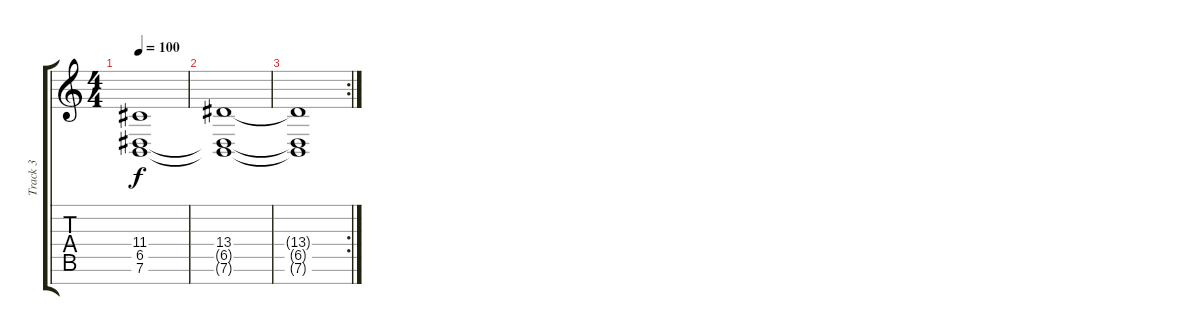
\track ("Track 3" "Track 3") {instrument pad2warm}
\staff {score tabs}
\tuning (E4 B3 G3 D3 A2 E2 B1) {hide}
\ts (4 4)
\tempo 100
\clef g2
\ks c
(11.4 6.5 7.6).1{dy f} |
(13.4 6.5{t} 7.6{t}).1 |
\rc 2
(13.4{t} 6.5{t} 7.6{t}).1{volume 0}
